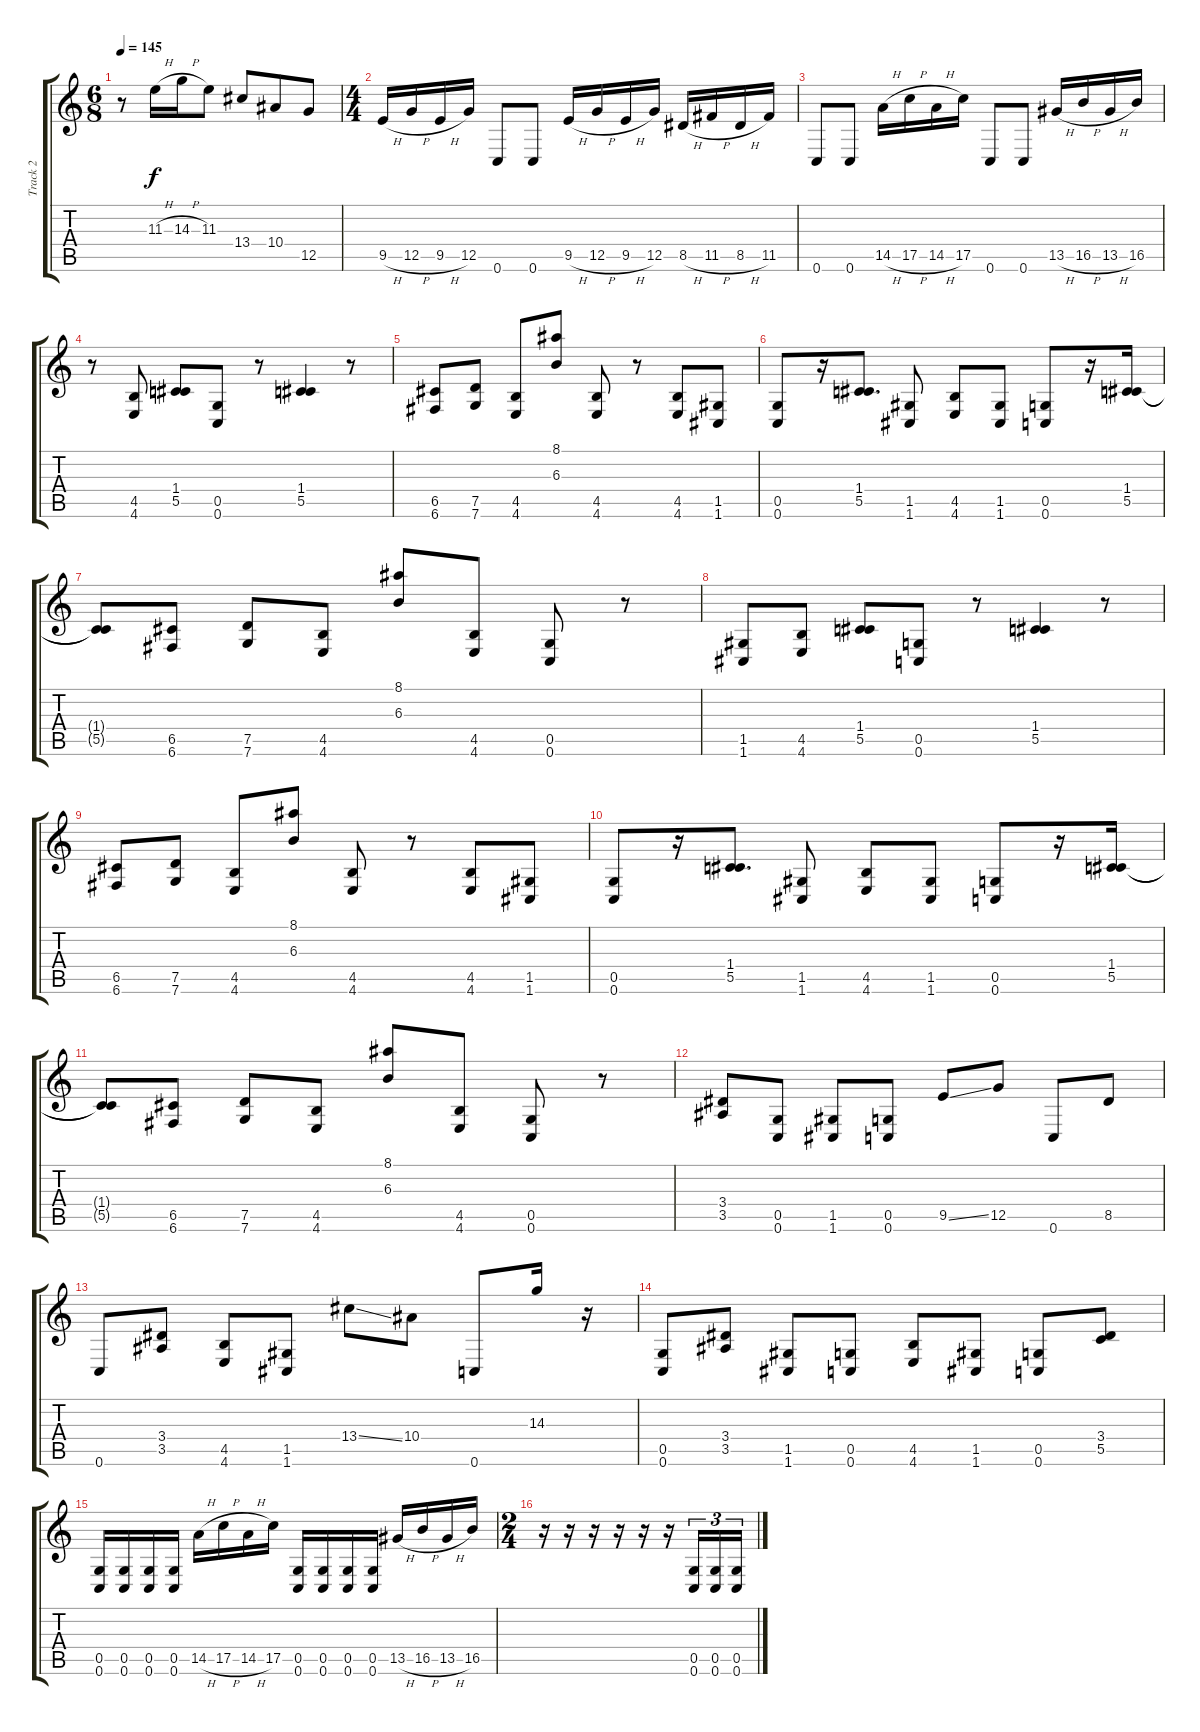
\track ("Track 2" "Track 2") {instrument distortionguitar}
\staff {score tabs}
\tuning (D4 A3 F3 C3 G2 C2) {hide}
\ts (6 8)
\tempo 145
\clef g2
\ks c
r.8{dy f} 11.3{h}.16 14.3{h}.16 11.3.8 13.4.8 10.4.8 12.5.8 |
\ts (4 4)
9.5{h}.16 12.5{h}.16 9.5{h}.16 12.5.16 0.6.8 0.6.8 9.5{h}.16 12.5{h}.16 9.5{h}.16 12.5.16 8.5{h}.16 11.5{h}.16 8.5{h}.16 11.5.16 |
0.6.8 0.6.8 14.5{h}.16 17.5{h}.16 14.5{h}.16 17.5.16 0.6.8 0.6.8 13.5{h}.16 16.5{h}.16 13.5{h}.16 16.5.16 |
r.8 (4.5 4.6).8 (1.4 5.5).8 (0.5 0.6).8 r.8 (1.4 5.5).4 r.8 |
(6.5 6.6).8 (7.5 7.6).8 (4.5 4.6).8 (8.1 6.3).8 (4.5 4.6).8 r.8 (4.5 4.6).8 (1.5 1.6).8 |
(0.5 0.6).8 r.16 (1.4 5.5).8{d} (1.5 1.6).8 (4.5 4.6).8 (1.5 1.6).8 (0.5 0.6).8 r.16 (1.4 5.5).16 |
(1.4{t} 5.5{t}).8 (6.5 6.6).8 (7.5 7.6).8 (4.5 4.6).8 (8.1 6.3).8 (4.5 4.6).8 (0.5 0.6).8 r.8 |
(1.5 1.6).8 (4.5 4.6).8 (1.4 5.5).8 (0.5 0.6).8 r.8 (1.4 5.5).4 r.8 |
(6.5 6.6).8 (7.5 7.6).8 (4.5 4.6).8 (8.1 6.3).8 (4.5 4.6).8 r.8 (4.5 4.6).8 (1.5 1.6).8 |
(0.5 0.6).8 r.16 (1.4 5.5).8{d} (1.5 1.6).8 (4.5 4.6).8 (1.5 1.6).8 (0.5 0.6).8 r.16 (1.4 5.5).16 |
(1.4{t} 5.5{t}).8 (6.5 6.6).8 (7.5 7.6).8 (4.5 4.6).8 (8.1 6.3).8 (4.5 4.6).8 (0.5 0.6).8 r.8 |
(3.4 3.5).8 (0.5 0.6).8 (1.5 1.6).8 (0.5 0.6).8 9.5{ss}.8 12.5.8 0.6.8 8.5.8 |
0.6.8 (3.4 3.5).8 (4.5 4.6).8 (1.5 1.6).8 13.4{ss}.8 10.4.8 0.6.8 14.3.16 r.16 |
(0.5 0.6).8 (3.4 3.5).8 (1.5 1.6).8 (0.5 0.6).8 (4.5 4.6).8 (1.5 1.6).8 (0.5 0.6).8 (3.4 5.5).8 |
(0.5 0.6).16 (0.5 0.6).16 (0.5 0.6).16 (0.5 0.6).16 14.5{h}.16 17.5{h}.16 14.5{h}.16 17.5.16 (0.5 0.6).16 (0.5 0.6).16 (0.5 0.6).16 (0.5 0.6).16 13.5{h}.16 16.5{h}.16 13.5{h}.16 16.5.16 |
\ts (2 4)
r.16 r.16 r.16 r.16 r.16 r.16 (0.5 0.6).16{tu (3 2)} (0.5 0.6).16{tu (3 2)} (0.5 0.6).16{tu (3 2)}
